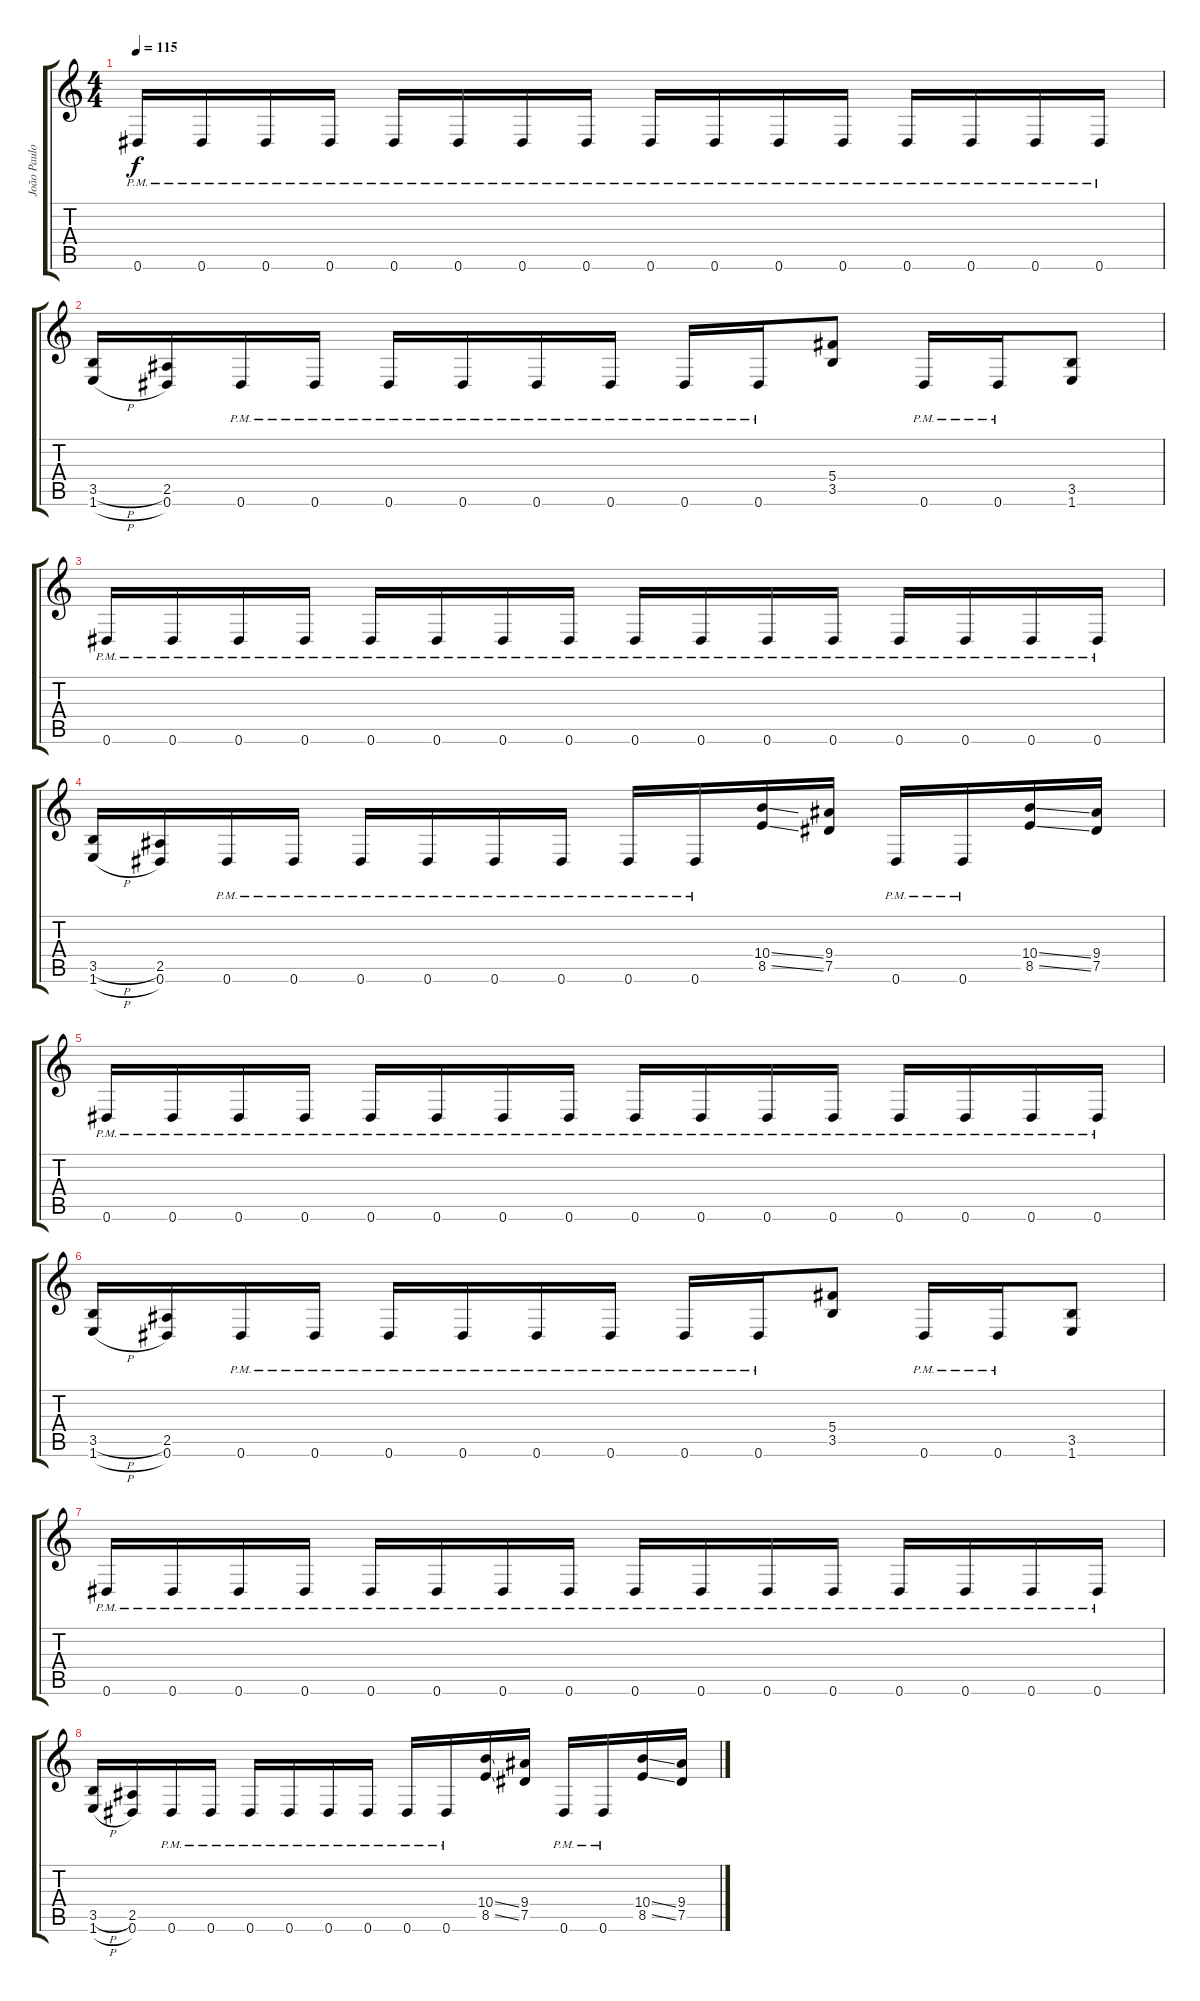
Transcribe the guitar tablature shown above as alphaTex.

\track ("João Paulo" "João Paulo") {instrument overdrivenguitar}
\staff {score tabs}
\tuning (Eb4 Bb3 Gb3 Db3 Ab2 Eb2) {hide}
\ts (4 4)
\tempo 115
\clef g2
\ks c
0.6{pm}.16{dy f} 0.6{pm}.16 0.6{pm}.16 0.6{pm}.16 0.6{pm}.16 0.6{pm}.16 0.6{pm}.16 0.6{pm}.16 0.6{pm}.16 0.6{pm}.16 0.6{pm}.16 0.6{pm}.16 0.6{pm}.16 0.6{pm}.16 0.6{pm}.16 0.6{pm}.16 |
(3.5{h} 1.6{h}).16 (2.5 0.6).16 0.6{pm}.16 0.6{pm}.16 0.6{pm}.16 0.6{pm}.16 0.6{pm}.16 0.6{pm}.16 0.6{pm}.16 0.6{pm}.16 (5.4 3.5).8 0.6{pm}.16 0.6{pm}.16 (3.5 1.6).8 |
0.6{pm}.16 0.6{pm}.16 0.6{pm}.16 0.6{pm}.16 0.6{pm}.16 0.6{pm}.16 0.6{pm}.16 0.6{pm}.16 0.6{pm}.16 0.6{pm}.16 0.6{pm}.16 0.6{pm}.16 0.6{pm}.16 0.6{pm}.16 0.6{pm}.16 0.6{pm}.16 |
(3.5{h} 1.6{h}).16 (2.5 0.6).16 0.6{pm}.16 0.6{pm}.16 0.6{pm}.16 0.6{pm}.16 0.6{pm}.16 0.6{pm}.16 0.6{pm}.16 0.6{pm}.16 (10.4{ss} 8.5{ss}).16 (9.4 7.5).16 0.6{pm}.16 0.6{pm}.16 (10.4{ss} 8.5{ss}).16 (9.4 7.5).16 |
0.6{pm}.16 0.6{pm}.16 0.6{pm}.16 0.6{pm}.16 0.6{pm}.16 0.6{pm}.16 0.6{pm}.16 0.6{pm}.16 0.6{pm}.16 0.6{pm}.16 0.6{pm}.16 0.6{pm}.16 0.6{pm}.16 0.6{pm}.16 0.6{pm}.16 0.6{pm}.16 |
(3.5{h} 1.6{h}).16 (2.5 0.6).16 0.6{pm}.16 0.6{pm}.16 0.6{pm}.16 0.6{pm}.16 0.6{pm}.16 0.6{pm}.16 0.6{pm}.16 0.6{pm}.16 (5.4 3.5).8 0.6{pm}.16 0.6{pm}.16 (3.5 1.6).8 |
0.6{pm}.16 0.6{pm}.16 0.6{pm}.16 0.6{pm}.16 0.6{pm}.16 0.6{pm}.16 0.6{pm}.16 0.6{pm}.16 0.6{pm}.16 0.6{pm}.16 0.6{pm}.16 0.6{pm}.16 0.6{pm}.16 0.6{pm}.16 0.6{pm}.16 0.6{pm}.16 |
(3.5{h} 1.6{h}).16 (2.5 0.6).16 0.6{pm}.16 0.6{pm}.16 0.6{pm}.16 0.6{pm}.16 0.6{pm}.16 0.6{pm}.16 0.6{pm}.16 0.6{pm}.16 (10.4{ss} 8.5{ss}).16 (9.4 7.5).16 0.6{pm}.16 0.6{pm}.16 (10.4{ss} 8.5{ss}).16 (9.4 7.5).16
